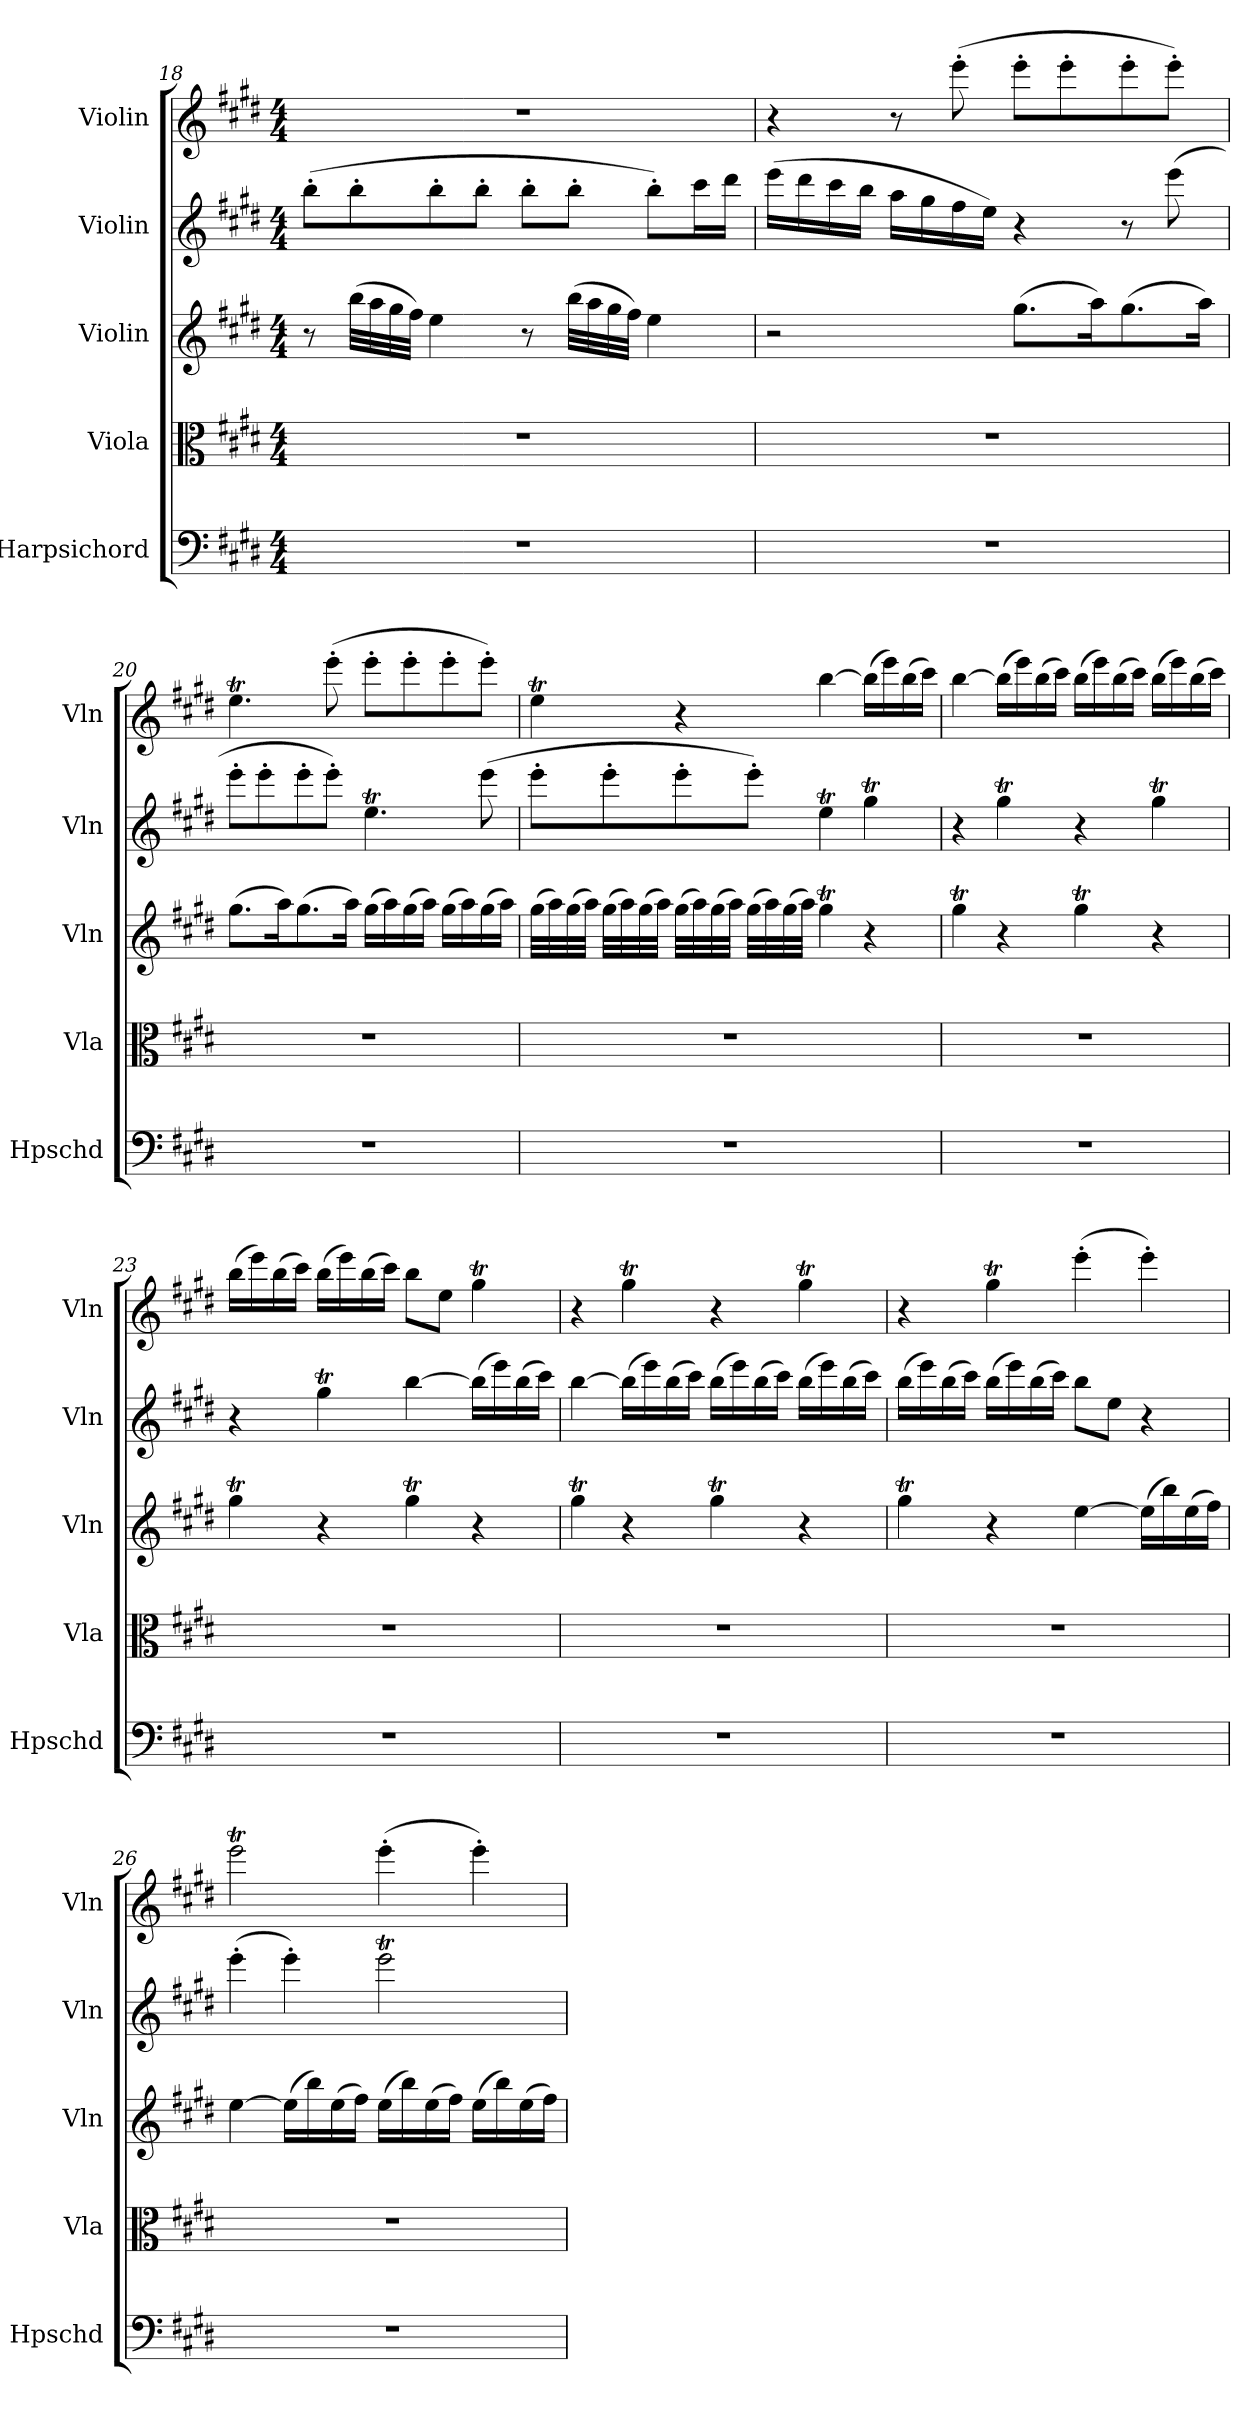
**kern	**kern	**kern	**kern	**kern
*part5	*part4	*part3	*part2	*part1
*staff5	*staff4	*staff3	*staff2	*staff1
*I"Harpsichord	*I"Viola	*I"Violin	*I"Violin	*I"Violin
*I'Hpschd	*I'Vla	*I'Vln	*I'Vln	*I'Vln
*clefF4	*clefC3	*clefG2	*clefG2	*clefG2
*k[f#c#g#d#]	*k[f#c#g#d#]	*k[f#c#g#d#]	*k[f#c#g#d#]	*k[f#c#g#d#]
*M4/4	*M4/4	*M4/4	*M4/4	*M4/4
=18	=18	=18	=18	=18
1r	1r	8r	(8bb'\L	1r
.	.	(32bb\LLL	8bb'\	.
.	.	32aa\	.	.
.	.	32gg#\	.	.
.	.	32ff#\JJJ)	.	.
.	.	4ee\	8bb'\	.
.	.	.	8bb'\J	.
.	.	8r	8bb'\L	.
.	.	(32bb\LLL	8bb'\J	.
.	.	32aa\	.	.
.	.	32gg#\	.	.
.	.	32ff#\JJJ)	.	.
.	.	4ee\	8bb'\L)	.
.	.	.	16ccc#\L	.
.	.	.	16ddd#\JJ	.
=19	=19	=19	=19	=19
1r	1r	2r	(16eee\LL	4r
.	.	.	16ddd#\	.
.	.	.	16ccc#\	.
.	.	.	16bb\JJ	.
.	.	.	16aa\LL	8r
.	.	.	16gg#\	.
.	.	.	16ff#\	(8eee'\
.	.	.	16ee\JJ)	.
.	.	(8.gg#\L	4r	8eee'\L
.	.	.	.	8eee'\
.	.	16aa\K)	.	.
.	.	(8.gg#\	8r	8eee'\
.	.	.	(8eee\	8eee'\J)
.	.	16aa\Jk)	.	.
=20	=20	=20	=20	=20
1r	1r	(8.gg#\L	8eee'\L	4.eeT\
.	.	.	8eee'\	.
.	.	16aa\K)	.	.
.	.	(8.gg#\	8eee'\	.
.	.	.	8eee'\J)	(8eee'\
.	.	16aa\Jk)	.	.
.	.	(16gg#\LL	4.eeT\	8eee'\L
.	.	16aa\)	.	.
.	.	(16gg#\	.	8eee'\
.	.	16aa\JJ)	.	.
.	.	(16gg#\LL	.	8eee'\
.	.	16aa\)	.	.
.	.	(16gg#\	(8eee\	8eee'\J)
.	.	16aa\JJ)	.	.
=21	=21	=21	=21	=21
1r	1r	(32gg#\LLL	8eee'\L	4eeT\
.	.	32aa\)	.	.
.	.	(32gg#\	.	.
.	.	32aa\JJJ)	.	.
.	.	(32gg#\LLL	8eee'\	.
.	.	32aa\)	.	.
.	.	(32gg#\	.	.
.	.	32aa\JJJ)	.	.
.	.	(32gg#\LLL	8eee'\	4r
.	.	32aa\)	.	.
.	.	(32gg#\	.	.
.	.	32aa\JJJ)	.	.
.	.	(32gg#\LLL	8eee'\J)	.
.	.	32aa\)	.	.
.	.	(32gg#\	.	.
.	.	32aa\JJJ)	.	.
.	.	4gg#t\	4eeT\	[4bb\
.	.	4r	4gg#t\	(16bb\LL]
.	.	.	.	16eee\)
.	.	.	.	(16bb\
.	.	.	.	16ccc#\JJ)
=22	=22	=22	=22	=22
1r	1r	4gg#t\	4r	[4bb\
.	.	4r	4gg#t\	(16bb\LL]
.	.	.	.	16eee\)
.	.	.	.	(16bb\
.	.	.	.	16ccc#\JJ)
.	.	4gg#t\	4r	(16bb\LL
.	.	.	.	16eee\)
.	.	.	.	(16bb\
.	.	.	.	16ccc#\JJ)
.	.	4r	4gg#t\	(16bb\LL
.	.	.	.	16eee\)
.	.	.	.	(16bb\
.	.	.	.	16ccc#\JJ)
=23	=23	=23	=23	=23
1r	1r	4gg#t\	4r	(16bb\LL
.	.	.	.	16eee\)
.	.	.	.	(16bb\
.	.	.	.	16ccc#\JJ)
.	.	4r	4gg#t\	(16bb\LL
.	.	.	.	16eee\)
.	.	.	.	(16bb\
.	.	.	.	16ccc#\JJ)
.	.	4gg#t\	[4bb\	8bb\L
.	.	.	.	8ee\J
.	.	4r	(16bb\LL]	4gg#t\
.	.	.	16eee\)	.
.	.	.	(16bb\	.
.	.	.	16ccc#\JJ)	.
=24	=24	=24	=24	=24
1r	1r	4gg#t\	[4bb\	4r
.	.	4r	(16bb\LL]	4gg#t\
.	.	.	16eee\)	.
.	.	.	(16bb\	.
.	.	.	16ccc#\JJ)	.
.	.	4gg#t\	(16bb\LL	4r
.	.	.	16eee\)	.
.	.	.	(16bb\	.
.	.	.	16ccc#\JJ)	.
.	.	4r	(16bb\LL	4gg#t\
.	.	.	16eee\)	.
.	.	.	(16bb\	.
.	.	.	16ccc#\JJ)	.
=25	=25	=25	=25	=25
1r	1r	4gg#t\	(16bb\LL	4r
.	.	.	16eee\)	.
.	.	.	(16bb\	.
.	.	.	16ccc#\JJ)	.
.	.	4r	(16bb\LL	4gg#t\
.	.	.	16eee\)	.
.	.	.	(16bb\	.
.	.	.	16ccc#\JJ)	.
.	.	[4ee\	8bb\L	(4eee'\
.	.	.	8ee\J	.
.	.	(16ee\LL]	4r	4eee'\)
.	.	16bb\)	.	.
.	.	(16ee\	.	.
.	.	16ff#\JJ)	.	.
=26	=26	=26	=26	=26
1r	1r	[4ee\	(4eee'\	2eeeT\
.	.	(16ee\LL]	4eee'\)	.
.	.	16bb\)	.	.
.	.	(16ee\	.	.
.	.	16ff#\JJ)	.	.
.	.	(16ee\LL	2eeeT\	(4eee'\
.	.	16bb\)	.	.
.	.	(16ee\	.	.
.	.	16ff#\JJ)	.	.
.	.	(16ee\LL	.	4eee'\)
.	.	16bb\)	.	.
.	.	(16ee\	.	.
.	.	16ff#\JJ)	.	.
=	=	=	=	=
*-	*-	*-	*-	*-
